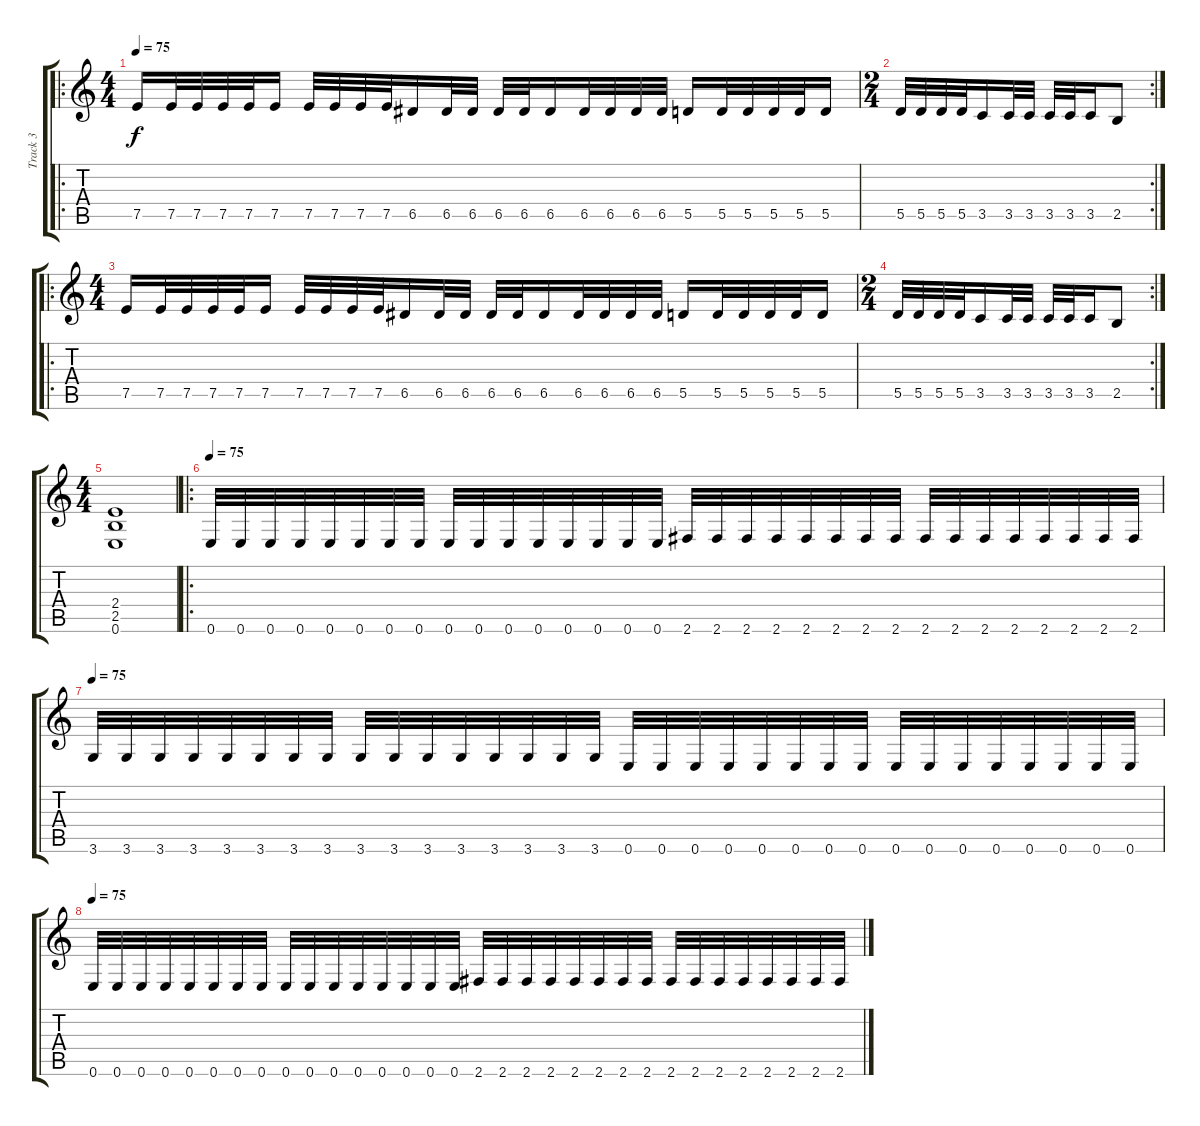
\track ("Track 3" "Track 3") {instrument electricbasspick}
\staff {score tabs}
\tuning (E4 B3 G3 D3 A2 E2) {hide}
\ro
\ts (4 4)
\tempo 75
\clef g2
\ks c
7.5.16{dy f instrument electricbasspick} 7.5.32 7.5.32 7.5.32 7.5.32 7.5.16 7.5.32 7.5.32 7.5.32 7.5.32 6.5.16 6.5.32 6.5.32 6.5.32 6.5.32 6.5.16 6.5.32 6.5.32 6.5.32 6.5.32 5.5.16 5.5.32 5.5.32 5.5.32 5.5.32 5.5.16 |
\rc 2
\ts (2 4)
5.5.32 5.5.32 5.5.32 5.5.32 3.5.16 3.5.32 3.5.32 3.5.32 3.5.32 3.5.16 2.5.8 |
\ro
\ts (4 4)
7.5.16 7.5.32 7.5.32 7.5.32 7.5.32 7.5.16 7.5.32 7.5.32 7.5.32 7.5.32 6.5.16 6.5.32 6.5.32 6.5.32 6.5.32 6.5.16 6.5.32 6.5.32 6.5.32 6.5.32 5.5.16 5.5.32 5.5.32 5.5.32 5.5.32 5.5.16 |
\rc 2
\ts (2 4)
5.5.32 5.5.32 5.5.32 5.5.32 3.5.16 3.5.32 3.5.32 3.5.32 3.5.32 3.5.16 2.5.8 |
\ts (4 4)
(2.4 2.5 0.6).1 |
\ro
\tempo 75
0.6.32 0.6.32 0.6.32 0.6.32 0.6.32 0.6.32 0.6.32 0.6.32 0.6.32 0.6.32 0.6.32 0.6.32 0.6.32 0.6.32 0.6.32 0.6.32 2.6.32 2.6.32 2.6.32 2.6.32 2.6.32 2.6.32 2.6.32 2.6.32 2.6.32 2.6.32 2.6.32 2.6.32 2.6.32 2.6.32 2.6.32 2.6.32 |
\tempo 75
3.6.32 3.6.32 3.6.32 3.6.32 3.6.32 3.6.32 3.6.32 3.6.32 3.6.32 3.6.32 3.6.32 3.6.32 3.6.32 3.6.32 3.6.32 3.6.32 0.6.32 0.6.32 0.6.32 0.6.32 0.6.32 0.6.32 0.6.32 0.6.32 0.6.32 0.6.32 0.6.32 0.6.32 0.6.32 0.6.32 0.6.32 0.6.32 |
\tempo 75
0.6.32 0.6.32 0.6.32 0.6.32 0.6.32 0.6.32 0.6.32 0.6.32 0.6.32 0.6.32 0.6.32 0.6.32 0.6.32 0.6.32 0.6.32 0.6.32 2.6.32 2.6.32 2.6.32 2.6.32 2.6.32 2.6.32 2.6.32 2.6.32 2.6.32 2.6.32 2.6.32 2.6.32 2.6.32 2.6.32 2.6.32 2.6.32
